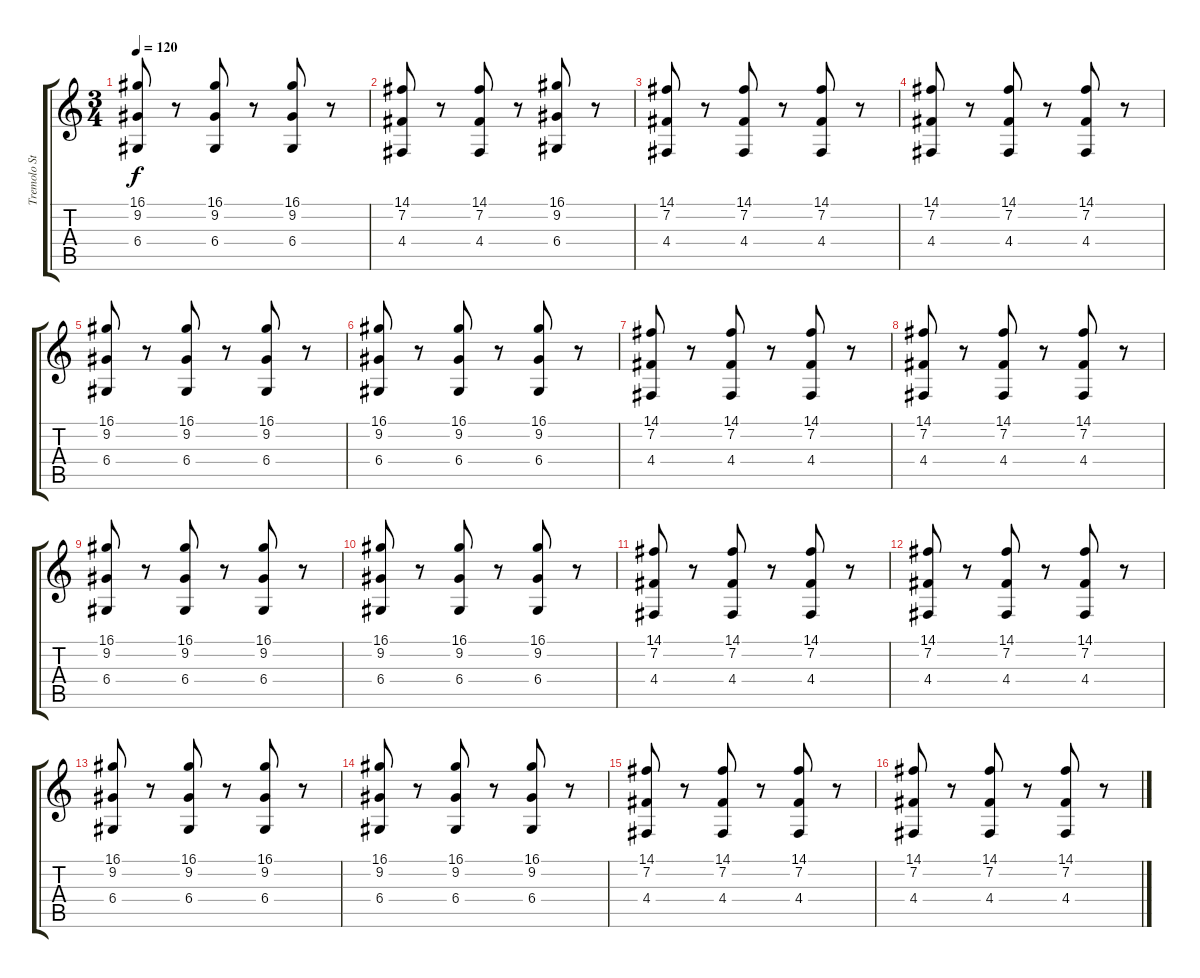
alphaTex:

\track ("Tremolo Strings" "Tremolo St") {instrument tremolostrings}
\staff {score tabs}
\tuning (E4 B3 G3 D3 A2 E2) {hide}
\ts (3 4)
\tempo 120
\clef g2
\ks c
(16.1 9.2 6.4).8{dy f} r.8 (16.1 9.2 6.4).8 r.8 (16.1 9.2 6.4).8 r.8 |
(14.1 7.2 4.4).8 r.8 (14.1 7.2 4.4).8 r.8 (16.1 9.2 6.4).8 r.8 |
(14.1 7.2 4.4).8 r.8 (14.1 7.2 4.4).8 r.8 (14.1 7.2 4.4).8 r.8 |
(14.1 7.2 4.4).8 r.8 (14.1 7.2 4.4).8 r.8 (14.1 7.2 4.4).8 r.8 |
(16.1 9.2 6.4).8 r.8 (16.1 9.2 6.4).8 r.8 (16.1 9.2 6.4).8 r.8 |
(16.1 9.2 6.4).8 r.8 (16.1 9.2 6.4).8 r.8 (16.1 9.2 6.4).8 r.8 |
(14.1 7.2 4.4).8 r.8 (14.1 7.2 4.4).8 r.8 (14.1 7.2 4.4).8 r.8 |
(14.1 7.2 4.4).8 r.8 (14.1 7.2 4.4).8 r.8 (14.1 7.2 4.4).8 r.8 |
(16.1 9.2 6.4).8 r.8 (16.1 9.2 6.4).8 r.8 (16.1 9.2 6.4).8 r.8 |
(16.1 9.2 6.4).8 r.8 (16.1 9.2 6.4).8 r.8 (16.1 9.2 6.4).8 r.8 |
(14.1 7.2 4.4).8 r.8 (14.1 7.2 4.4).8 r.8 (14.1 7.2 4.4).8 r.8 |
(14.1 7.2 4.4).8 r.8 (14.1 7.2 4.4).8 r.8 (14.1 7.2 4.4).8 r.8 |
(16.1 9.2 6.4).8 r.8 (16.1 9.2 6.4).8 r.8 (16.1 9.2 6.4).8 r.8 |
(16.1 9.2 6.4).8 r.8 (16.1 9.2 6.4).8 r.8 (16.1 9.2 6.4).8 r.8 |
(14.1 7.2 4.4).8 r.8 (14.1 7.2 4.4).8 r.8 (14.1 7.2 4.4).8 r.8 |
(14.1 7.2 4.4).8 r.8 (14.1 7.2 4.4).8 r.8 (14.1 7.2 4.4).8 r.8
